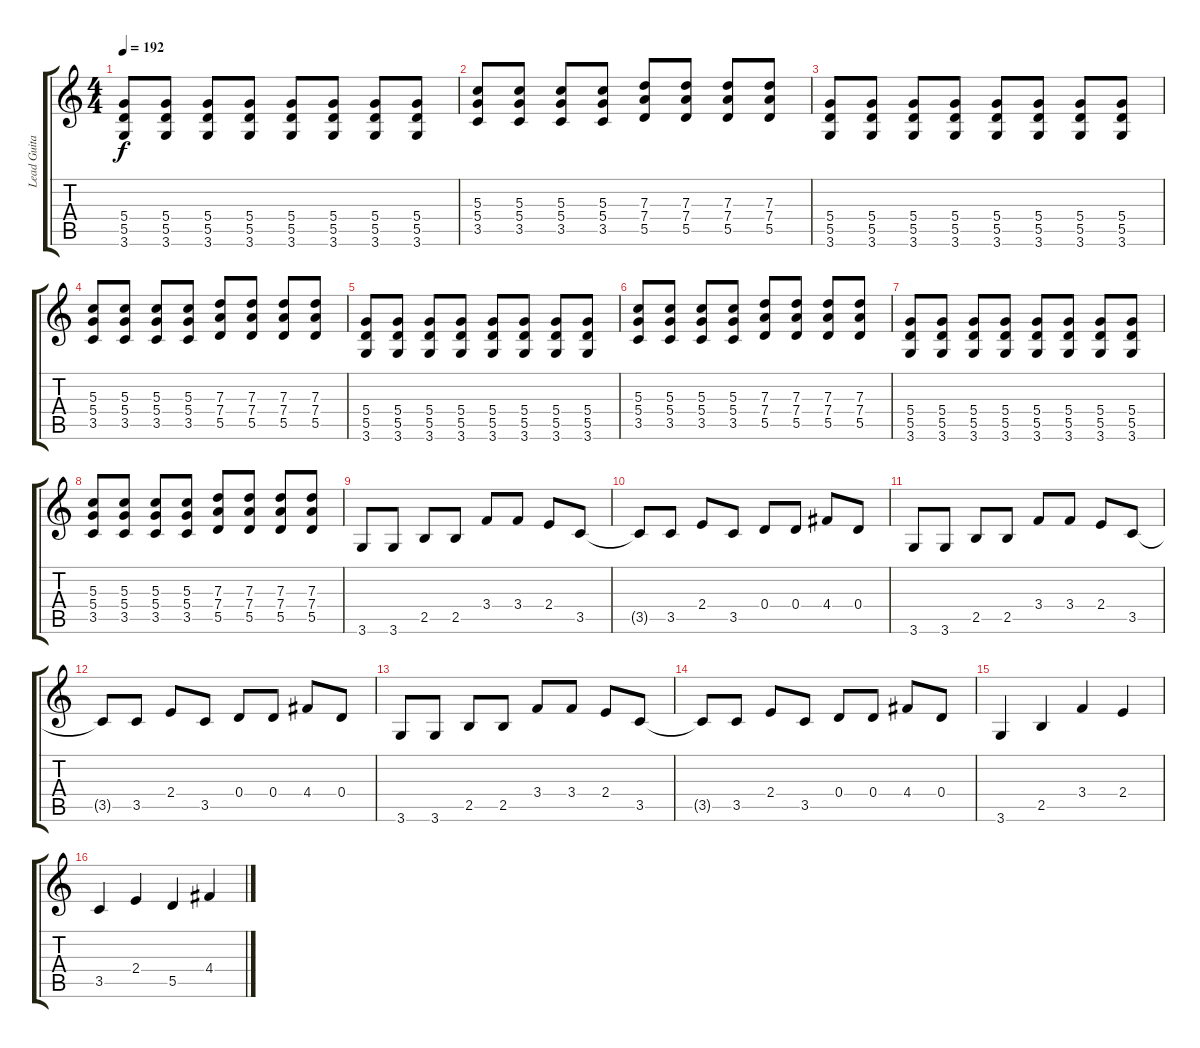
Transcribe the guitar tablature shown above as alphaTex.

\track ("Lead Guitar" "Lead Guita") {instrument electricguitarclean}
\staff {score tabs}
\tuning (E4 B3 G3 D3 A2 E2) {hide}
\ts (4 4)
\tempo 192
\clef g2
\ks c
(5.4 5.5 3.6).8{dy f} (5.4 5.5 3.6).8 (5.4 5.5 3.6).8 (5.4 5.5 3.6).8 (5.4 5.5 3.6).8 (5.4 5.5 3.6).8 (5.4 5.5 3.6).8 (5.4 5.5 3.6).8 |
(5.3 5.4 3.5).8 (5.3 5.4 3.5).8 (5.3 5.4 3.5).8 (5.3 5.4 3.5).8 (7.3 7.4 5.5).8 (7.3 7.4 5.5).8 (7.3 7.4 5.5).8 (7.3 7.4 5.5).8 |
(5.4 5.5 3.6).8 (5.4 5.5 3.6).8 (5.4 5.5 3.6).8 (5.4 5.5 3.6).8 (5.4 5.5 3.6).8 (5.4 5.5 3.6).8 (5.4 5.5 3.6).8 (5.4 5.5 3.6).8 |
(5.3 5.4 3.5).8 (5.3 5.4 3.5).8 (5.3 5.4 3.5).8 (5.3 5.4 3.5).8 (7.3 7.4 5.5).8 (7.3 7.4 5.5).8 (7.3 7.4 5.5).8 (7.3 7.4 5.5).8 |
(5.4 5.5 3.6).8 (5.4 5.5 3.6).8 (5.4 5.5 3.6).8 (5.4 5.5 3.6).8 (5.4 5.5 3.6).8 (5.4 5.5 3.6).8 (5.4 5.5 3.6).8 (5.4 5.5 3.6).8 |
(5.3 5.4 3.5).8 (5.3 5.4 3.5).8 (5.3 5.4 3.5).8 (5.3 5.4 3.5).8 (7.3 7.4 5.5).8 (7.3 7.4 5.5).8 (7.3 7.4 5.5).8 (7.3 7.4 5.5).8 |
(5.4 5.5 3.6).8 (5.4 5.5 3.6).8 (5.4 5.5 3.6).8 (5.4 5.5 3.6).8 (5.4 5.5 3.6).8 (5.4 5.5 3.6).8 (5.4 5.5 3.6).8 (5.4 5.5 3.6).8 |
(5.3 5.4 3.5).8 (5.3 5.4 3.5).8 (5.3 5.4 3.5).8 (5.3 5.4 3.5).8 (7.3 7.4 5.5).8 (7.3 7.4 5.5).8 (7.3 7.4 5.5).8 (7.3 7.4 5.5).8 |
3.6.8 3.6.8 2.5.8 2.5.8 3.4.8 3.4.8 2.4.8 3.5.8 |
3.5{t}.8 3.5.8 2.4.8 3.5.8 0.4.8 0.4.8 4.4.8 0.4.8 |
3.6.8 3.6.8 2.5.8 2.5.8 3.4.8 3.4.8 2.4.8 3.5.8 |
3.5{t}.8 3.5.8 2.4.8 3.5.8 0.4.8 0.4.8 4.4.8 0.4.8 |
3.6.8 3.6.8 2.5.8 2.5.8 3.4.8 3.4.8 2.4.8 3.5.8 |
3.5{t}.8 3.5.8 2.4.8 3.5.8 0.4.8 0.4.8 4.4.8 0.4.8 |
3.6.4 2.5.4 3.4.4 2.4.4 |
3.5.4 2.4.4 5.5.4 4.4.4
